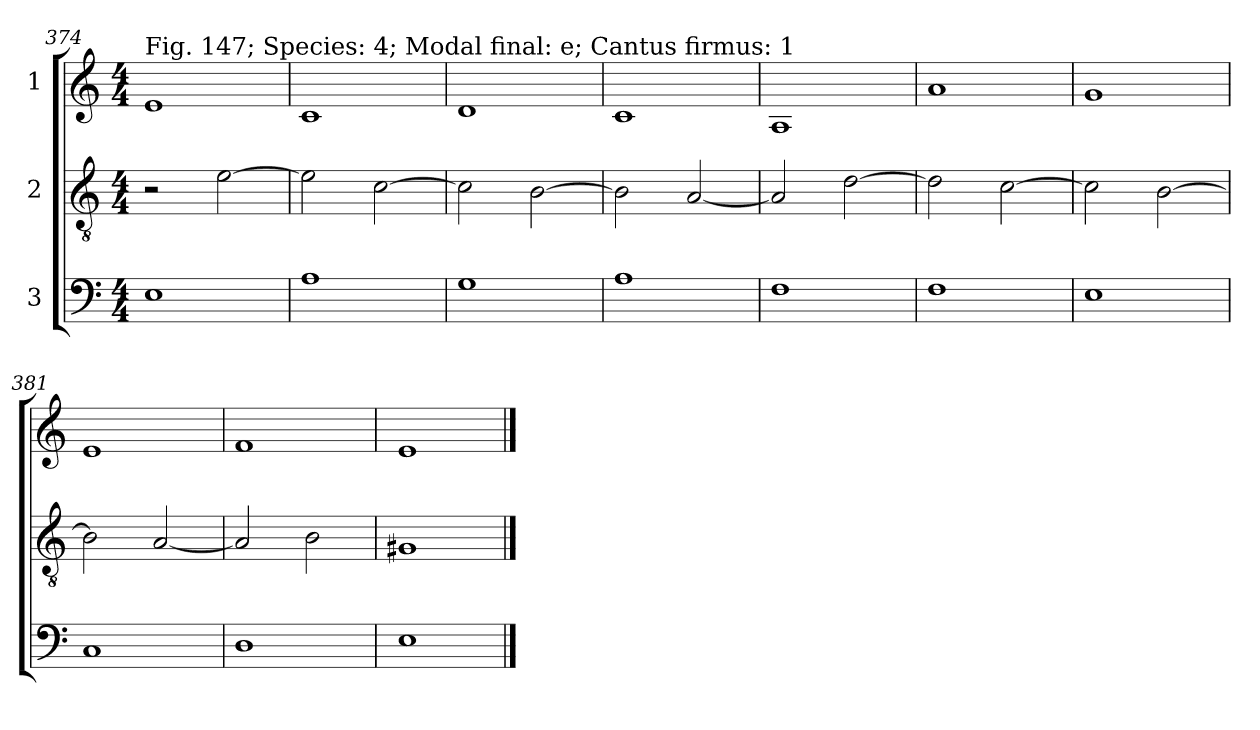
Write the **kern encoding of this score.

**kern	**kern	**kern
*part3	*part2	*part1
*staff3	*staff2	*staff1
*I"3	*I"2	*I"1
!!LO:LB:g=z
*clefF4	*clefGv2	*clefG2
*k[]	*k[]	*k[]
*M4/4	*M4/4	*M4/4
=374	=374	=374
!	!	!LO:TX:a:t=Fig. 147; Species&colon; 4; Modal final&colon; e; Cantus firmus&colon; 1
1E	2r	1e
.	[2e\	.
=375	=375	=375
1A	2e\]	1c
.	[2c\	.
=376	=376	=376
1G	2c\]	1d
.	[2B\	.
=377	=377	=377
1A	2B\]	1c
.	[2A/	.
=378	=378	=378
1F	2A/]	1A
.	[2d\	.
=379	=379	=379
1F	2d\]	1a
.	[2c\	.
=380	=380	=380
1E	2c\]	1g
.	[2B\	.
=381	=381	=381
1C	2B\]	1e
.	[2A/	.
=382	=382	=382
1D	2A/]	1f
.	2B\	.
=383	=383	=383
1E	1G#X	1e
==	==	==
*-	*-	*-
